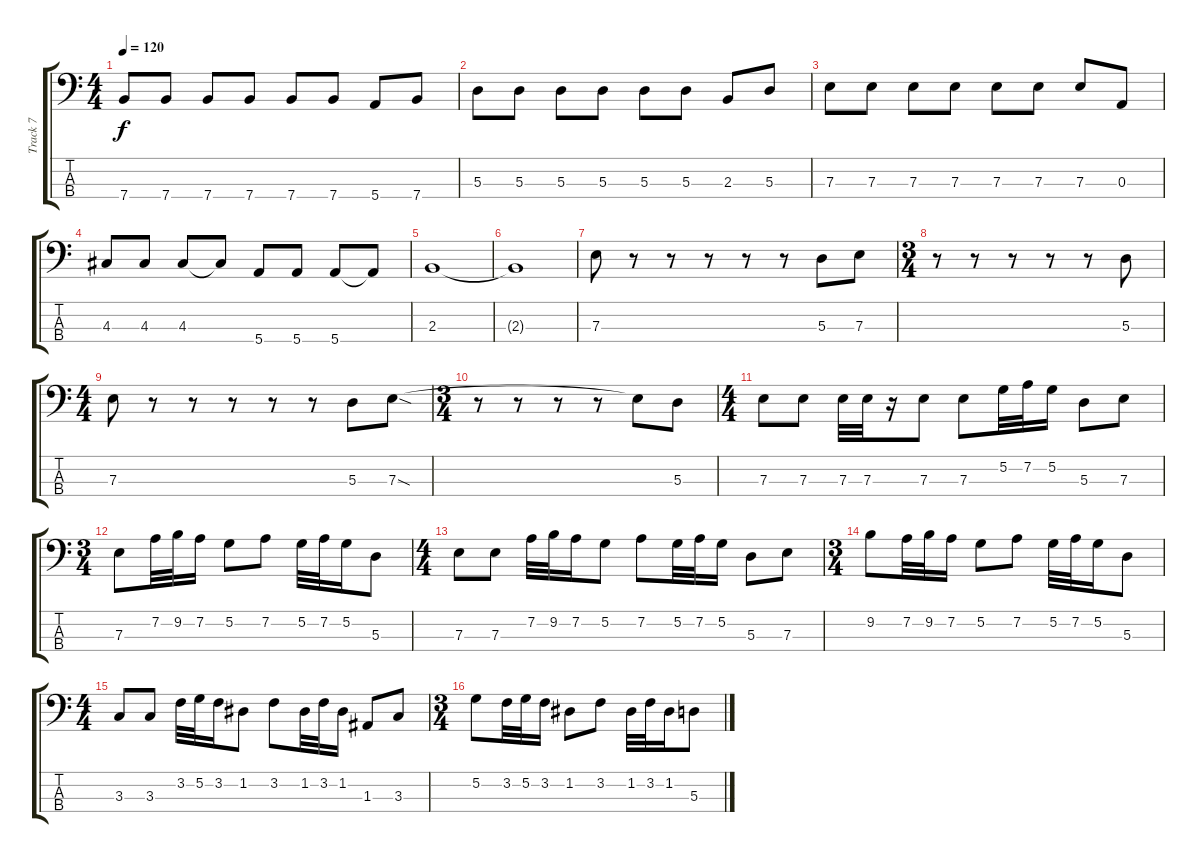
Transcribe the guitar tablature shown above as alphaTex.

\track ("Track 7" "Track 7") {instrument electricbassfinger}
\staff {score tabs}
\tuning (G2 D2 A1 E1) {hide}
\ts (4 4)
\tempo 120
\clef f4
\ks c
7.4.8{dy f} 7.4.8 7.4.8 7.4.8 7.4.8 7.4.8 5.4.8 7.4.8 |
5.3.8 5.3.8 5.3.8 5.3.8 5.3.8 5.3.8 2.3.8 5.3.8 |
7.3.8 7.3.8 7.3.8 7.3.8 7.3.8 7.3.8 7.3.8 0.3.8 |
4.3.8 4.3.8 4.3.8 4.3{t}.8 5.4.8 5.4.8 5.4.8 5.4{t}.8 |
2.3.1 |
2.3{t}.1 |
7.3.8 r.8 r.8 r.8 r.8 r.8 5.3.8 7.3.8 |
\ts (3 4)
r.8 r.8 r.8 r.8 r.8 5.3.8 |
\ts (4 4)
7.3.8 r.8 r.8 r.8 r.8 r.8 5.3.8 7.3{sod}.8 |
\ts (3 4)
r.8 r.8 r.8 r.8 7.3{t}.8 5.3.8 |
\ts (4 4)
7.3.8 7.3.8 7.3.32 7.3.32 r.16 7.3.8 7.3.8 5.2.32 7.2.32 5.2.16 5.3.8 7.3.8 |
\ts (3 4)
7.3.8 7.2.32 9.2.32 7.2.16 5.2.8 7.2.8 5.2.32 7.2.32 5.2.16 5.3.8 |
\ts (4 4)
7.3.8 7.3.8 7.2.32 9.2.32 7.2.16 5.2.8 7.2.8 5.2.32 7.2.32 5.2.16 5.3.8 7.3.8 |
\ts (3 4)
9.2.8 7.2.32 9.2.32 7.2.16 5.2.8 7.2.8 5.2.32 7.2.32 5.2.16 5.3.8 |
\ts (4 4)
3.3.8 3.3.8 3.2.32 5.2.32 3.2.16 1.2.8 3.2.8 1.2.32 3.2.32 1.2.16 1.3.8 3.3.8 |
\ts (3 4)
5.2.8 3.2.32 5.2.32 3.2.16 1.2.8 3.2.8 1.2.32 3.2.32 1.2.16 5.3.8
